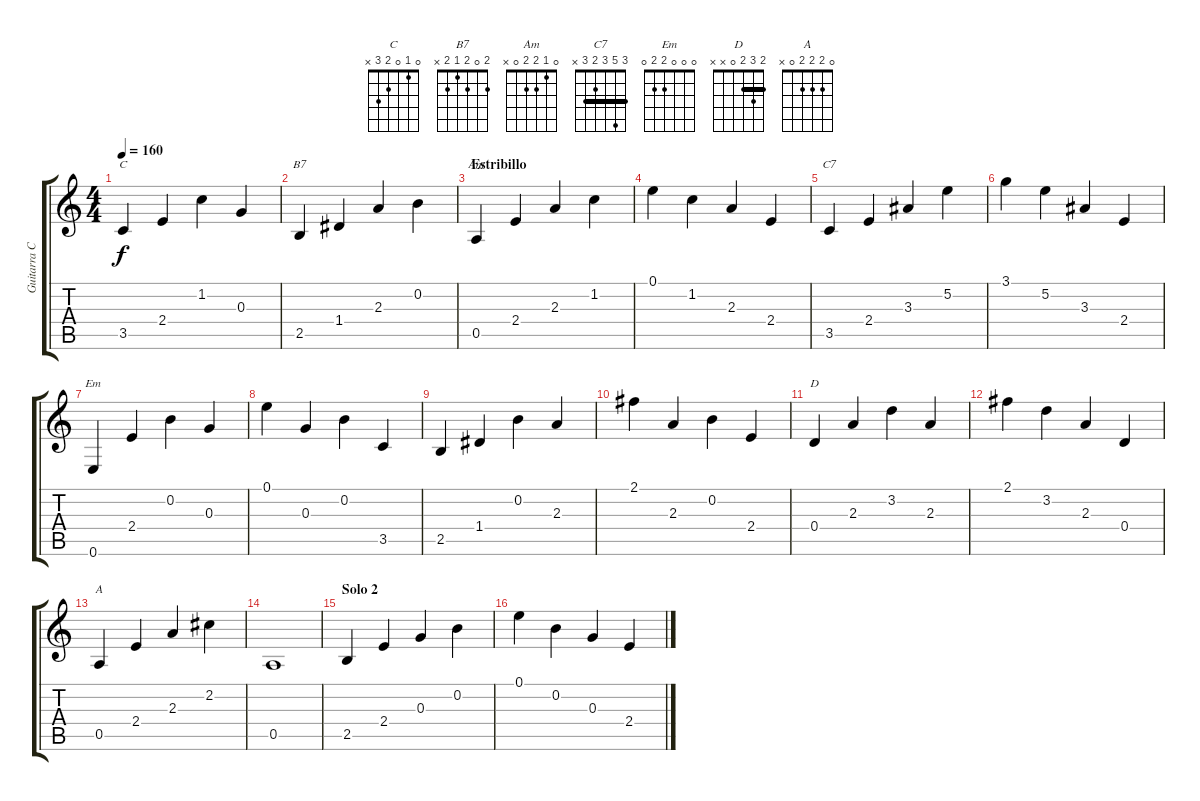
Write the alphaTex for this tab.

\track ("Guitarra Clean" "Guitarra C") {instrument electricguitarjazz}
\staff {score tabs}
\tuning (E4 B3 G3 D3 A2 E2) {hide}
\chord ("C" 0 1 0 2 3 x)
\chord ("B7" 2 0 2 1 2 x)
\chord ("Am" 0 1 2 2 0 x)
\chord ("C7" 3 5 3 2 3 x) {barre 3}
\chord ("Em" 0 0 0 2 2 0)
\chord ("D" 2 3 2 0 x x) {barre 2}
\chord ("A" 0 2 2 2 0 x)
\ts (4 4)
\tempo 160
\clef g2
\ks c
3.5.4{ch "C" dy f} 2.4.4 1.2.4 0.3.4 |
2.5.4{ch "B7"} 1.4.4 2.3.4 0.2.4 |
\section ("" "Estribillo")
0.5.4{ch "Am"} 2.4.4 2.3.4 1.2.4 |
0.1.4 1.2.4 2.3.4 2.4.4 |
3.5.4{ch "C7"} 2.4.4 3.3.4 5.2.4 |
3.1.4 5.2.4 3.3.4 2.4.4 |
0.6.4{ch "Em"} 2.4.4 0.2.4 0.3.4 |
0.1.4 0.3.4 0.2.4 3.5.4 |
2.5.4 1.4.4 0.2.4 2.3.4 |
2.1.4 2.3.4 0.2.4 2.4.4 |
0.4.4{ch "D"} 2.3.4 3.2.4 2.3.4 |
2.1.4 3.2.4 2.3.4 0.4.4 |
0.5.4{ch "A"} 2.4.4 2.3.4 2.2.4 |
0.5.1 |
\section ("" "Solo 2")
2.5.4 2.4.4 0.3.4 0.2.4 |
0.1.4 0.2.4 0.3.4 2.4.4
